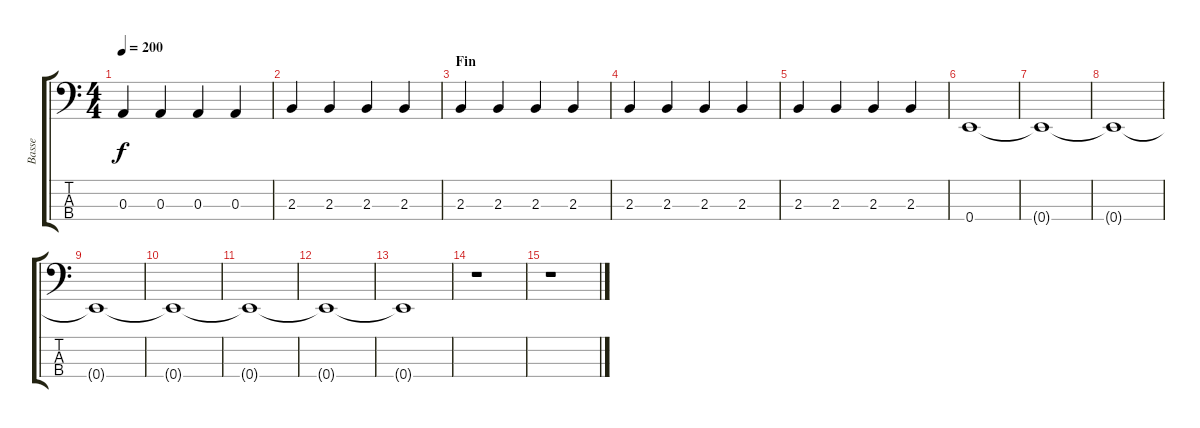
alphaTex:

\track ("Basse" "Basse") {instrument acousticbass}
\staff {score tabs}
\tuning (G2 D2 A1 E1) {hide}
\ts (4 4)
\tempo 200
\clef f4
\ks c
0.3.4{dy f} 0.3.4 0.3.4 0.3.4 |
2.3.4 2.3.4 2.3.4 2.3.4 |
\section ("" "Fin")
2.3.4 2.3.4 2.3.4 2.3.4 |
2.3.4 2.3.4 2.3.4 2.3.4 |
2.3.4 2.3.4 2.3.4 2.3.4 |
0.4.1 |
0.4{t}.1 |
0.4{t}.1 |
0.4{t}.1 |
0.4{t}.1 |
0.4{t}.1 |
0.4{t}.1 |
0.4{t}.1 |
r.1 |
r.1
